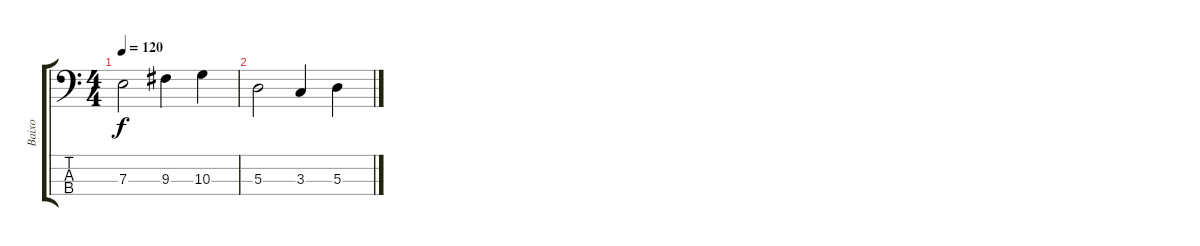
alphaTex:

\track ("Baixo" "Baixo") {instrument electricbassfinger}
\staff {score tabs}
\tuning (G2 D2 A1 E1) {hide}
\ts (4 4)
\tempo 120
\clef f4
\ks c
7.3.2{dy f volume 0} 9.3.4 10.3.4 |
5.3.2 3.3.4 5.3.4
